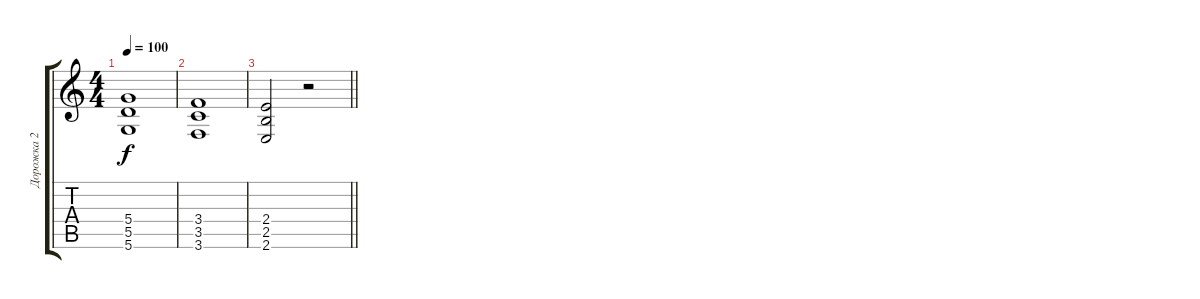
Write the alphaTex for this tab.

\track ("Дорожка 2" "Дорожка 2") {instrument distortionguitar}
\staff {score tabs}
\tuning (E4 B3 G3 D3 A2 D2) {hide}
\ts (4 4)
\tempo 100
\clef g2
\ks c
(5.4 5.5 5.6).1{dy f} |
(3.4 3.5 3.6).1 |
\barLineRight lightlight
(2.4 2.5 2.6).2 r.2
